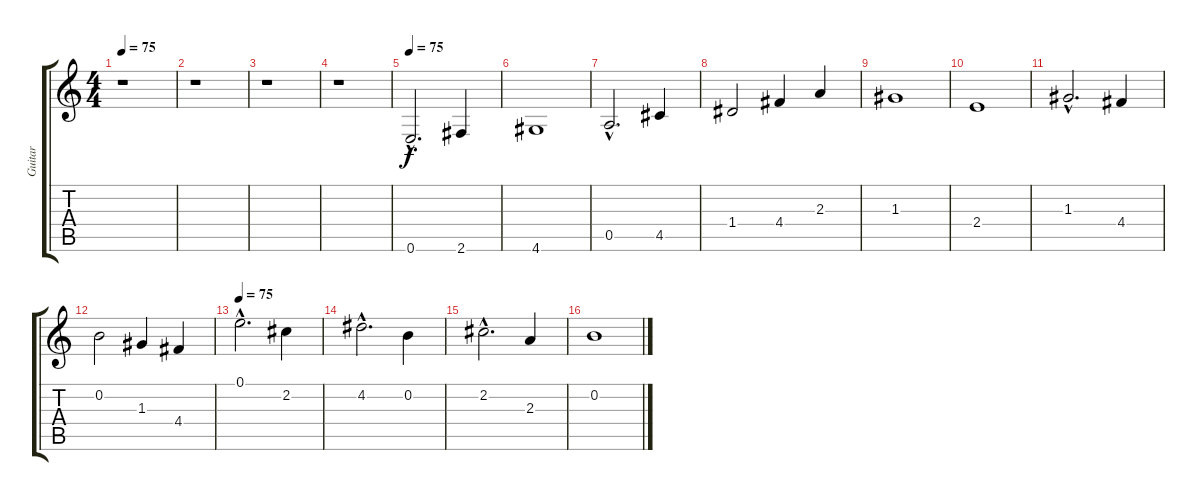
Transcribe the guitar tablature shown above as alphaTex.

\track ("Guitar" "Guitar") {instrument distortionguitar}
\staff {score tabs}
\tuning (E4 B3 G3 D3 A2 E2) {hide}
\ts (4 4)
\tempo 75
\clef g2
\ks c
r.1{dy f instrument distortionguitar} |
r.1 |
r.1 |
r.1 |
\tempo 75
0.6{hac}.2{d} 2.6.4 |
4.6.1 |
0.5{hac}.2{d} 4.5.4 |
1.4.2 4.4.4 2.3.4 |
1.3.1 |
2.4.1 |
1.3{hac}.2{d} 4.4.4 |
0.2.2 1.3.4 4.4.4 |
\tempo 75
0.1{hac}.2{d} 2.2.4 |
4.2{hac}.2{d} 0.2.4 |
2.2{hac}.2{d} 2.3.4 |
0.2.1
